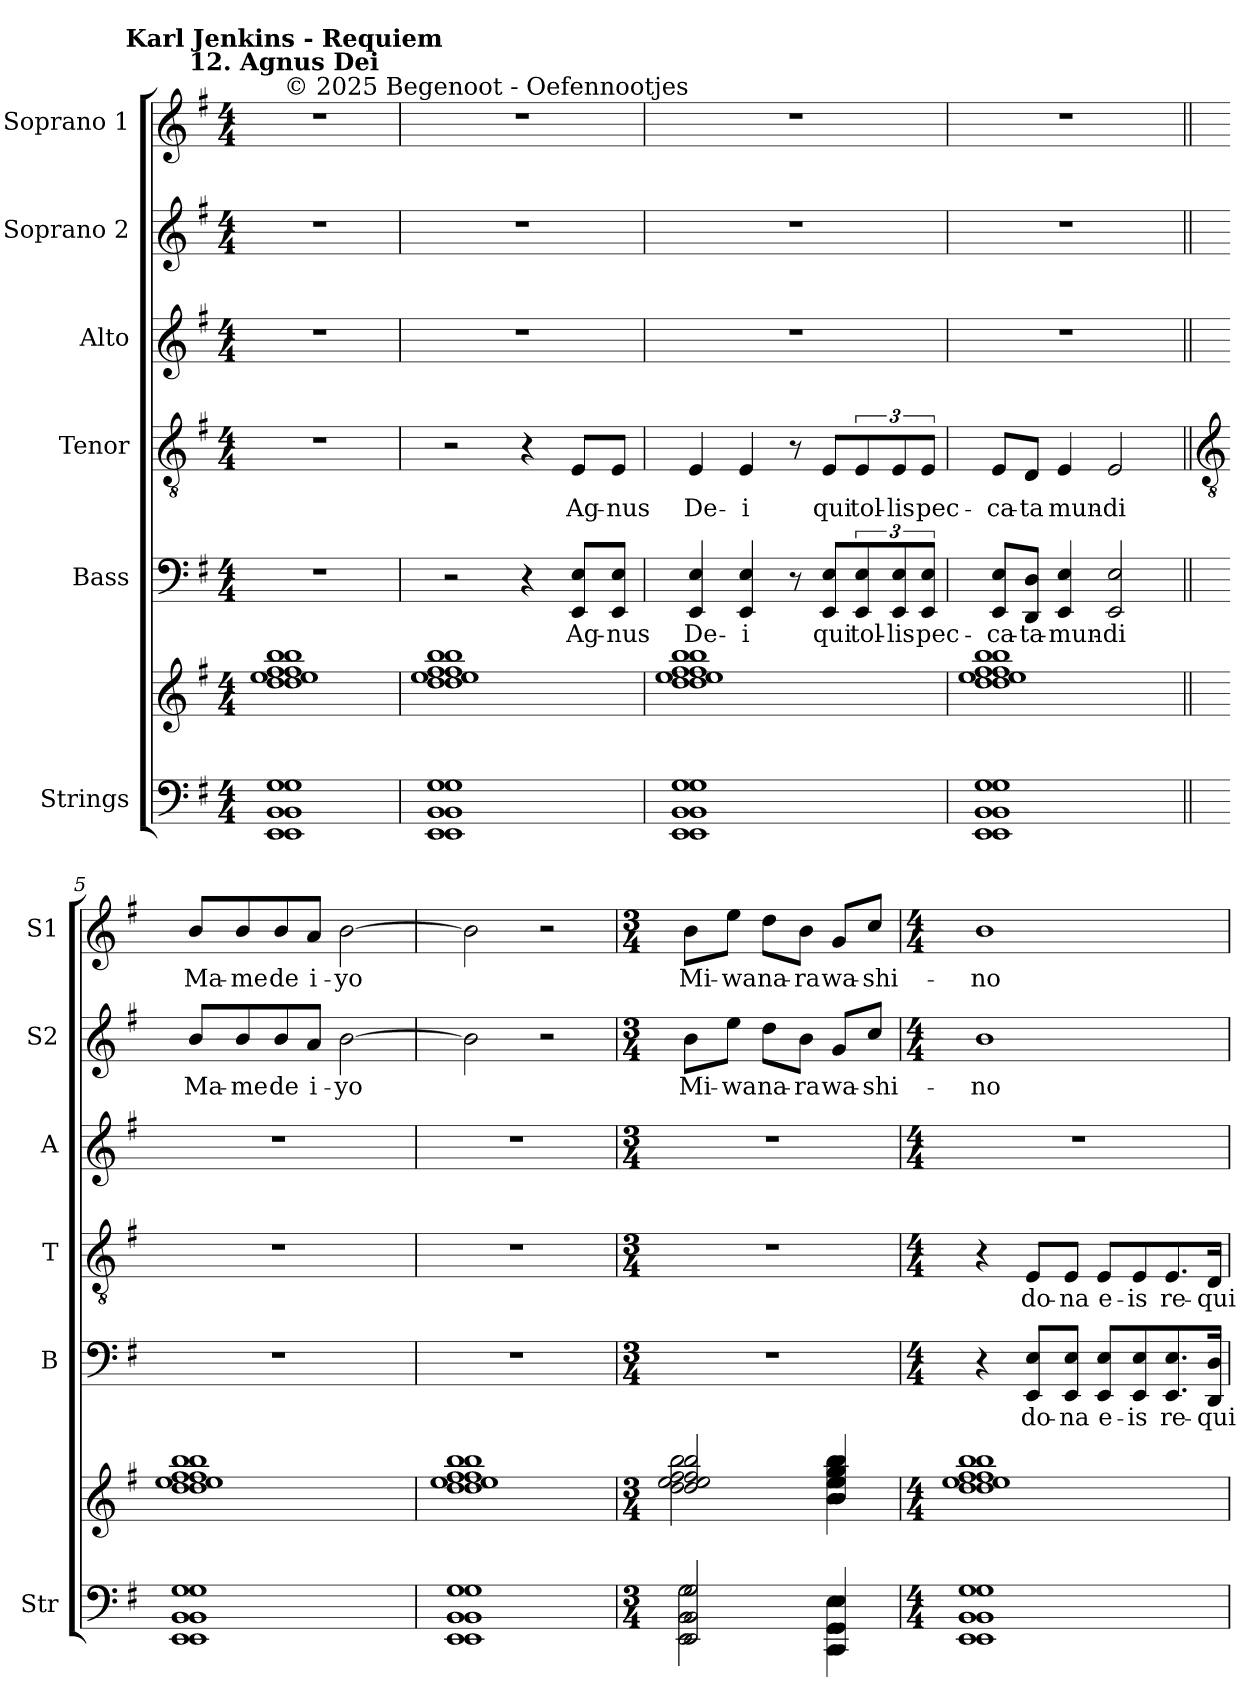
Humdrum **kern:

**kern	**kern	**kern	**text	**kern	**text	**kern	**kern	**text	**kern	**text
*part6	*part6	*part5	*part5	*part4	*part4	*part3	*part2	*part2	*part1	*part1
*staff7	*staff6	*staff5	*staff5	*staff4	*staff4	*staff3	*staff2	*staff2	*staff1	*staff1
*I"Strings	*	*I"Bass	*	*I"Tenor	*	*I"Alto	*I"Soprano 2	*	*I"Soprano 1	*
*I'Str	*	*I'B	*	*I'T	*	*I'A	*I'S2	*	*I'S1	*
*clefF4	*clefG2	*clefF4	*	*clefGv2	*	*clefG2	*clefG2	*	*clefG2	*
*k[f#]	*k[f#]	*k[f#]	*	*k[f#]	*	*k[f#]	*k[f#]	*	*k[f#]	*
*G:	*G:	*G:	*	*G:	*	*G:	*G:	*	*G:	*
*M4/4	*M4/4	*M4/4	*	*M4/4	*	*M4/4	*M4/4	*	*M4/4	*
=1	=1	=1	=1	=1	=1	=1	=1	=1	=1	=1
*^	*^	*	*	*	*	*	*	*	*	*
!	!	!	!	!	!	!	!	!	!	!	!LO:TX:a:t=© 2025 Begenoot  -  Oefennootjes	!
!	!	!	!	!	!	!	!	!	!	!	!LO:TX:a:B:cj:t=Karl Jenkins - Requiem\n12. Agnus Dei	!
1EE/ 1BB/ 1G/	1EE\ 1BB\ 1G\	1dd/ 1ee/ 1ff#/ 1bb/	1dd\ 1ee\ 1ff#\ 1bb\	1r	.	1r	.	1r	1r	.	1r	.
=2	=2	=2	=2	=2	=2	=2	=2	=2	=2	=2	=2	=2
1EE/ 1BB/ 1G/	1EE\ 1BB\ 1G\	1dd/ 1ee/ 1ff#/ 1bb/	1dd\ 1ee\ 1ff#\ 1bb\	2r	.	2r	.	1r	1r	.	1r	.
.	.	.	.	4r	.	4r	.	.	.	.	.	.
!	!	!	!	!	!LO:LY:b	!	!LO:LY:b	!	!	!	!	!
.	.	.	.	8EE 8EL	Ag-	8EL	Ag-	.	.	.	.	.
!	!	!	!	!	!LO:LY:b	!	!LO:LY:b	!	!	!	!	!
.	.	.	.	8EE 8EJ	-nus	8EJ	-nus	.	.	.	.	.
=3	=3	=3	=3	=3	=3	=3	=3	=3	=3	=3	=3	=3
!	!	!	!	!	!LO:LY:b	!	!LO:LY:b	!	!	!	!	!
1EE/ 1BB/ 1G/	1EE\ 1BB\ 1G\	1dd/ 1ee/ 1ff#/ 1bb/	1dd\ 1ee\ 1ff#\ 1bb\	4EE 4E	De-	4E	De-	1r	1r	.	1r	.
!	!	!	!	!	!LO:LY:b	!	!LO:LY:b	!	!	!	!	!
.	.	.	.	4EE 4E	-i	4E	-i	.	.	.	.	.
.	.	.	.	8r	.	8r	.	.	.	.	.	.
!	!	!	!	!	!LO:LY:b	!	!LO:LY:b	!	!	!	!	!
.	.	.	.	8EE 8EL	qui	8EL	qui	.	.	.	.	.
!	!	!	!	!	!LO:LY:b	!	!LO:LY:b	!	!	!	!	!
.	.	.	.	12EE 12E	tol-	12E	tol-	.	.	.	.	.
!	!	!	!	!	!LO:LY:b	!	!LO:LY:b	!	!	!	!	!
.	.	.	.	12EE 12E	-lis	12E	-lis	.	.	.	.	.
!	!	!	!	!	!LO:LY:b	!	!LO:LY:b	!	!	!	!	!
.	.	.	.	12EE 12EJ	pec-	12EJ	pec-	.	.	.	.	.
=4	=4	=4	=4	=4	=4	=4	=4	=4	=4	=4	=4	=4
!	!	!	!	!	!LO:LY:b	!	!LO:LY:b	!	!	!	!	!
1EE/ 1BB/ 1G/	1EE\ 1BB\ 1G\	1dd/ 1ee/ 1ff#/ 1bb/	1dd\ 1ee\ 1ff#\ 1bb\	8EE 8EL	-ca-	8EL	-ca-	1r	1r	.	1r	.
!	!	!	!	!	!LO:LY:b	!	!LO:LY:b	!	!	!	!	!
.	.	.	.	8DD 8DJ	-ta-	8DJ	-ta	.	.	.	.	.
!	!	!	!	!	!LO:LY:b	!	!LO:LY:b	!	!	!	!	!
.	.	.	.	4EE 4E	-mun-	4E	mun-	.	.	.	.	.
!	!	!	!	!	!LO:LY:b	!	!LO:LY:b	!	!	!	!	!
.	.	.	.	2EE 2E	-di	2E	-di	.	.	.	.	.
!!LO:LB:g=z
=5||	=5||	=5||	=5||	=5||	=5||	=5||	=5||	=5||	=5||	=5||	=5||	=5||
*	*	*	*	*	*	*clefGv2	*	*	*	*	*	*
!	!	!	!	!	!	!	!	!	!	!LO:LY:b	!	!LO:LY:b
1EE/ 1BB/ 1G/	1EE\ 1BB\ 1G\	1dd/ 1ee/ 1ff#/ 1bb/	1dd\ 1ee\ 1ff#\ 1bb\	1r	.	1r	.	1r	8bL	Ma-	8bL	Ma-
!	!	!	!	!	!	!	!	!	!	!LO:LY:b	!	!LO:LY:b
.	.	.	.	.	.	.	.	.	8b	-me	8b	-me
!	!	!	!	!	!	!	!	!	!	!LO:LY:b	!	!LO:LY:b
.	.	.	.	.	.	.	.	.	8b	de	8b	de
!	!	!	!	!	!	!	!	!	!	!LO:LY:b	!	!LO:LY:b
.	.	.	.	.	.	.	.	.	8aJ	i-	8aJ	i-
!	!	!	!	!	!	!	!	!	!	!LO:LY:b	!	!LO:LY:b
.	.	.	.	.	.	.	.	.	[2b	-yo	[2b	-yo
=6	=6	=6	=6	=6	=6	=6	=6	=6	=6	=6	=6	=6
1EE/ 1BB/ 1G/	1EE\ 1BB\ 1G\	1dd/ 1ee/ 1ff#/ 1bb/	1dd\ 1ee\ 1ff#\ 1bb\	1r	.	1r	.	1r	2b]	.	2b]	.
.	.	.	.	.	.	.	.	.	2r	.	2r	.
=7	=7	=7	=7	=7	=7	=7	=7	=7	=7	=7	=7	=7
*M3/4	*	*M3/4	*	*M3/4	*	*M3/4	*	*M3/4	*M3/4	*	*M3/4	*
!	!	!	!	!LO:N:vis=1	!	!LO:N:vis=1	!	!LO:N:vis=1	!	!LO:LY:b	!	!LO:LY:b
2EE/ 2BB/ 2G/	2EE\ 2BB\ 2G\	2dd/ 2ee/ 2ff#/ 2bb/	2dd\ 2ee\ 2ff#\ 2bb\	2.r	.	2.r	.	2.r	8bL	Mi-	8bL	Mi-
!	!	!	!	!	!	!	!	!	!	!LO:LY:b	!	!LO:LY:b
.	.	.	.	.	.	.	.	.	8eeJ	-wa	8eeJ	-wa
!	!	!	!	!	!	!	!	!	!	!LO:LY:b	!	!LO:LY:b
.	.	.	.	.	.	.	.	.	8ddL	na-	8ddL	na-
!	!	!	!	!	!	!	!	!	!	!LO:LY:b	!	!LO:LY:b
.	.	.	.	.	.	.	.	.	8bJ	-ra	8bJ	-ra
!	!	!	!	!	!	!	!	!	!	!LO:LY:b	!	!LO:LY:b
4CC/ 4GG/ 4E/	4CC\ 4GG\ 4E\	4b/ 4ee/ 4gg/ 4bb/	4b\ 4ee\ 4gg\ 4bb\	.	.	.	.	.	8gL	wa-	8gL	wa-
!	!	!	!	!	!	!	!	!	!	!LO:LY:b	!	!LO:LY:b
.	.	.	.	.	.	.	.	.	8ccJ	-shi-	8ccJ	-shi-
=8	=8	=8	=8	=8	=8	=8	=8	=8	=8	=8	=8	=8
*M4/4	*	*M4/4	*	*M4/4	*	*M4/4	*	*M4/4	*M4/4	*	*M4/4	*
!	!	!	!	!	!	!	!	!	!	!LO:LY:b	!	!LO:LY:b
1EE/ 1BB/ 1G/	1EE\ 1BB\ 1G\	1dd/ 1ee/ 1ff#/ 1bb/	1dd\ 1ee\ 1ff#\ 1bb\	4r	.	4r	.	1r	1b	-no	1b	-no
!	!	!	!	!	!LO:LY:b	!	!LO:LY:b	!	!	!	!	!
.	.	.	.	8EE 8EL	do-	8EL	do-	.	.	.	.	.
!	!	!	!	!	!LO:LY:b	!	!LO:LY:b	!	!	!	!	!
.	.	.	.	8EE 8EJ	-na	8EJ	-na	.	.	.	.	.
!	!	!	!	!	!LO:LY:b	!	!LO:LY:b	!	!	!	!	!
.	.	.	.	8EE 8EL	e-	8EL	e-	.	.	.	.	.
!	!	!	!	!	!LO:LY:b	!	!LO:LY:b	!	!	!	!	!
.	.	.	.	8EE 8E	-is	8E	-is	.	.	.	.	.
!	!	!	!	!	!LO:LY:b	!	!LO:LY:b	!	!	!	!	!
.	.	.	.	8.EE 8.E	re-	8.E	re-	.	.	.	.	.
!	!	!	!	!	!LO:LY:b	!	!LO:LY:b	!	!	!	!	!
.	.	.	.	16DD 16DJ	-qui-	16DJ	-qui-	.	.	.	.	.
*v	*v	*	*	*	*	*	*	*	*	*	*	*
*	*v	*v	*	*	*	*	*	*	*	*	*
=	=	=	=	=	=	=	=	=	=	=
*-	*-	*-	*-	*-	*-	*-	*-	*-	*-	*-
